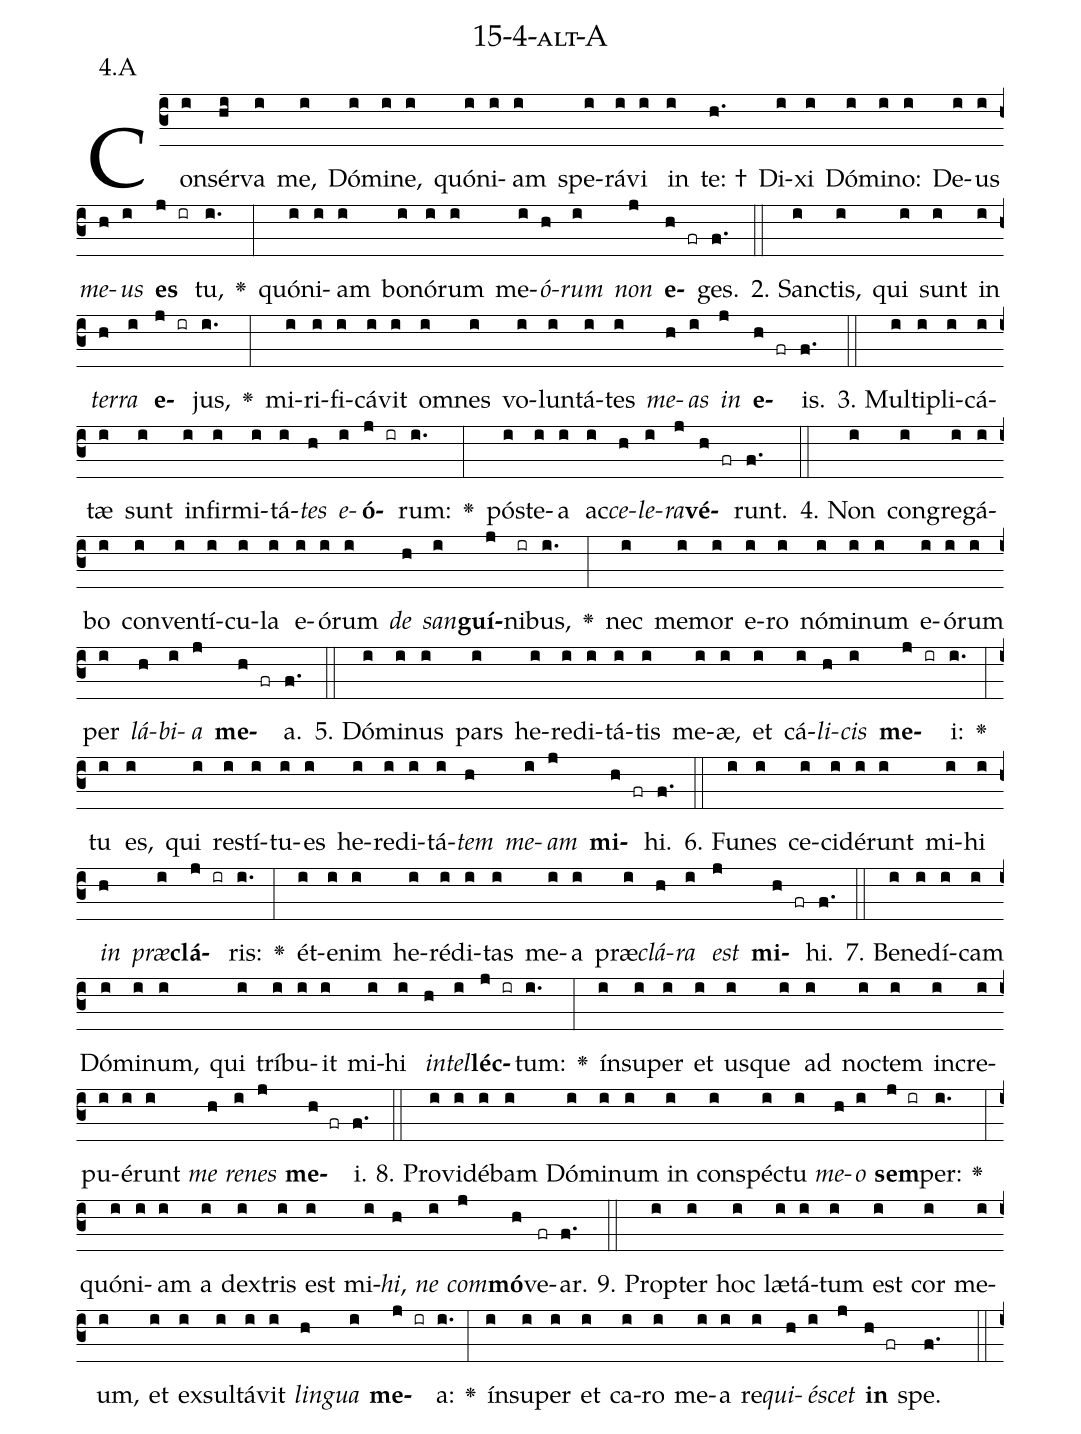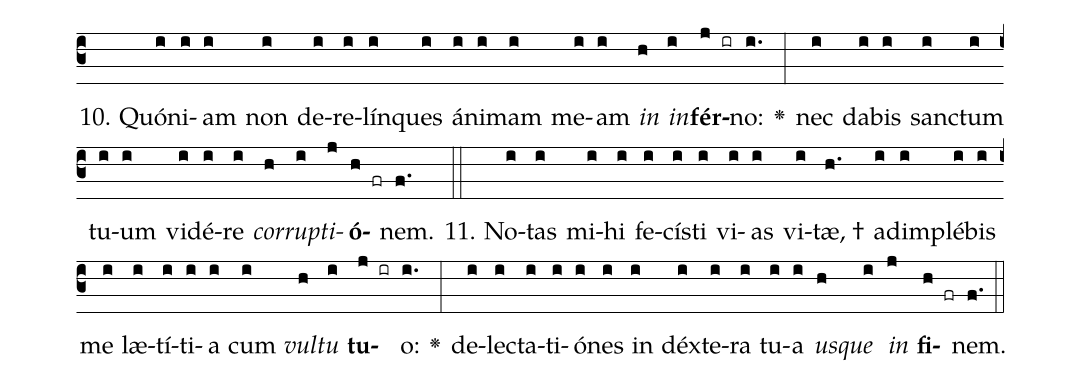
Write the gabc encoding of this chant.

name: 15-4-alt-A;
annotation: 4.A;
%%
(c3)Con(i)sér(hi)va(i) me,(i) Dó(i)mi(i)ne,(i) quón(i)i(i)am(i) spe(i)rá(i)vi(i) in(i) te: †(h.) Di(i)xi(i) Dó(i)mi(i)no:(i) De(i)us(i) <i>me</i>(h)<i>us</i>(i) <b>es</b>(j ir) tu,(i.) <v>\greheightstar</v>(:) quón(i)i(i)am(i) bo(i)nó(i)rum(i) me(i)<i>ó</i>(h)<i>rum</i>(i) <i>non</i>(j) <b>e</b>(h fr)ges.(f.) (::)
2. Sanc(i)tis,(i) qui(i) sunt(i) in(i) <i>ter</i>(h)<i>ra</i>(i) <b>e</b>(j ir)jus,(i.) <v>\greheightstar</v>(:) mi(i)ri(i)fi(i)cá(i)vit(i) om(i)nes(i) vo(i)lun(i)tá(i)tes(i) <i>me</i>(h)<i>as</i>(i) <i>in</i>(j) <b>e</b>(h fr)is.(f.) (::)
3. Mul(i)ti(i)pli(i)cá(i)tæ(i) sunt(i) in(i)fir(i)mi(i)tá(i)<i>tes</i>(h) <i>e</i>(i)<b>ó</b>(j ir)rum:(i.) <v>\greheightstar</v>(:) póst(i)e(i)a(i) ac(i)<i>ce</i>(h)<i>le</i>(i)<i>ra</i>(j)<b>vé</b>(h fr)runt.(f.) (::)
4. Non(i) con(i)gre(i)gá(i)bo(i) con(i)ven(i)tí(i)cu(i)la(i) e(i)ó(i)rum(i) <i>de</i>(h) <i>san</i>(i)<b>guí</b>(j)ni(ir)bus,(i.) <v>\greheightstar</v>(:) nec(i) me(i)mor(i) e(i)ro(i) nó(i)mi(i)num(i) e(i)ó(i)rum(i) per(i) <i>lá</i>(h)<i>bi</i>(i)<i>a</i>(j) <b>me</b>(h fr)a.(f.) (::)
5. Dó(i)mi(i)nus(i) pars(i) he(i)re(i)di(i)tá(i)tis(i) me(i)æ,(i) et(i) cá(i)<i>li</i>(h)<i>cis</i>(i) <b>me</b>(j ir)i:(i.) <v>\greheightstar</v>(:) tu(i) es,(i) qui(i) re(i)stí(i)tu(i)es(i) he(i)re(i)di(i)tá(i)<i>tem</i>(h) <i>me</i>(i)<i>am</i>(j) <b>mi</b>(h fr)hi.(f.) (::)
6. Fu(i)nes(i) ce(i)ci(i)dé(i)runt(i) mi(i)hi(i) <i>in</i>(h) <i>præ</i>(i)<b>clá</b>(j ir)ris:(i.) <v>\greheightstar</v>(:) ét(i)e(i)nim(i) he(i)ré(i)di(i)tas(i) me(i)a(i) præ(i)<i>clá</i>(h)<i>ra</i>(i) <i>est</i>(j) <b>mi</b>(h fr)hi.(f.) (::)
7. Be(i)ne(i)dí(i)cam(i) Dó(i)mi(i)num,(i) qui(i) trí(i)bu(i)it(i) mi(i)hi(i) <i>in</i>(h)<i>tel</i>(i)<b>léc</b>(j ir)tum:(i.) <v>\greheightstar</v>(:) ín(i)su(i)per(i) et(i) us(i)que(i) ad(i) noc(i)tem(i) in(i)cre(i)pu(i)é(i)runt(i) <i>me</i>(h) <i>re</i>(i)<i>nes</i>(j) <b>me</b>(h fr)i.(f.) (::)
8. Pro(i)vi(i)dé(i)bam(i) Dó(i)mi(i)num(i) in(i) con(i)spéc(i)tu(i) <i>me</i>(h)<i>o</i>(i) <b>sem</b>(j ir)per:(i.) <v>\greheightstar</v>(:) quón(i)i(i)am(i) a(i) dex(i)tris(i) est(i) mi(i)<i>hi</i>,(h) <i>ne</i>(i) <i>com</i>(j)<b>mó</b>(h)ve(fr)ar.(f.) (::)
9. Prop(i)ter(i) hoc(i) læ(i)tá(i)tum(i) est(i) cor(i) me(i)um,(i) et(i) ex(i)sul(i)tá(i)vit(i) <i>lin</i>(h)<i>gua</i>(i) <b>me</b>(j ir)a:(i.) <v>\greheightstar</v>(:) ín(i)su(i)per(i) et(i) ca(i)ro(i) me(i)a(i) re(i)<i>qui</i>(h)<i>é</i>(i)<i>scet</i>(j) <b>in</b>(h fr) spe.(f.) (::)
10. Quón(i)i(i)am(i) non(i) de(i)re(i)lín(i)ques(i) á(i)ni(i)mam(i) me(i)am(i) <i>in</i>(h) <i>in</i>(i)<b>fér</b>(j ir)no:(i.) <v>\greheightstar</v>(:) nec(i) da(i)bis(i) sanc(i)tum(i) tu(i)um(i) vi(i)dé(i)re(i) <i>cor</i>(h)<i>rup</i>(i)<i>ti</i>(j)<b>ó</b>(h fr)nem.(f.) (::)
11. No(i)tas(i) mi(i)hi(i) fe(i)cís(i)ti(i) vi(i)as(i) vi(i)tæ, †(h.) ad(i)im(i)plé(i)bis(i) me(i) læ(i)tí(i)ti(i)a(i) cum(i) <i>vul</i>(h)<i>tu</i>(i) <b>tu</b>(j ir)o:(i.) <v>\greheightstar</v>(:) de(i)lec(i)ta(i)ti(i)ó(i)nes(i) in(i) déx(i)te(i)ra(i) tu(i)a(i) <i>us</i>(h)<i>que</i>(i) <i>in</i>(j) <b>fi</b>(h fr)nem.(f.) (::)
